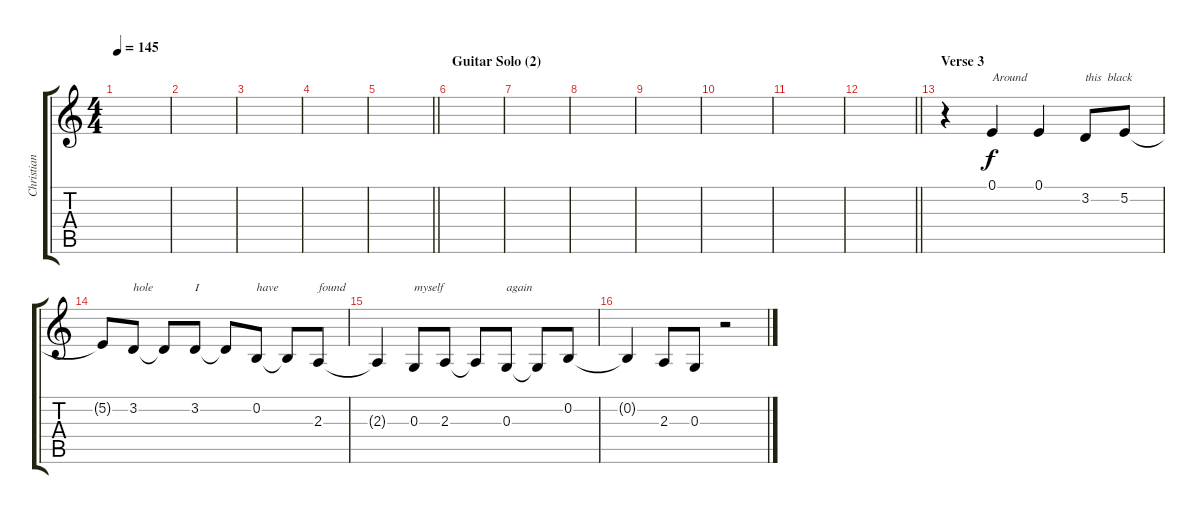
\track ("Christian Alvestam - vocal" "Christian ") {instrument tenorsax}
\staff {score tabs}
\tuning (E4 B3 G3 D3 A2 E2) {hide}
\ts (4 4)
\tempo 145
\clef g2
\ks aminor
|
|
|
|
\barLineRight lightlight
|
\section ("" "Guitar Solo (2)")
|
|
|
|
|
|
\barLineRight lightlight
|
\section ("" "Verse 3")
r.4 0.1.4{txt "Around"} 0.1.4 3.2.8{txt "this  black"} 5.2.8 |
5.2{t}.8 3.2.8{txt "hole"} 3.2{t}.8 3.2.8{txt "I"} 3.2{t}.8 0.2.8{txt "have"} 0.2{t}.8 2.3.8{txt "found "} |
2.3{t}.4 0.3.8{txt "myself "} 2.3.8 2.3{t}.8 0.3.8{txt "again"} 0.3{t}.8 0.2.8 |
0.2{t}.4 2.3.8 0.3.8 r.2
